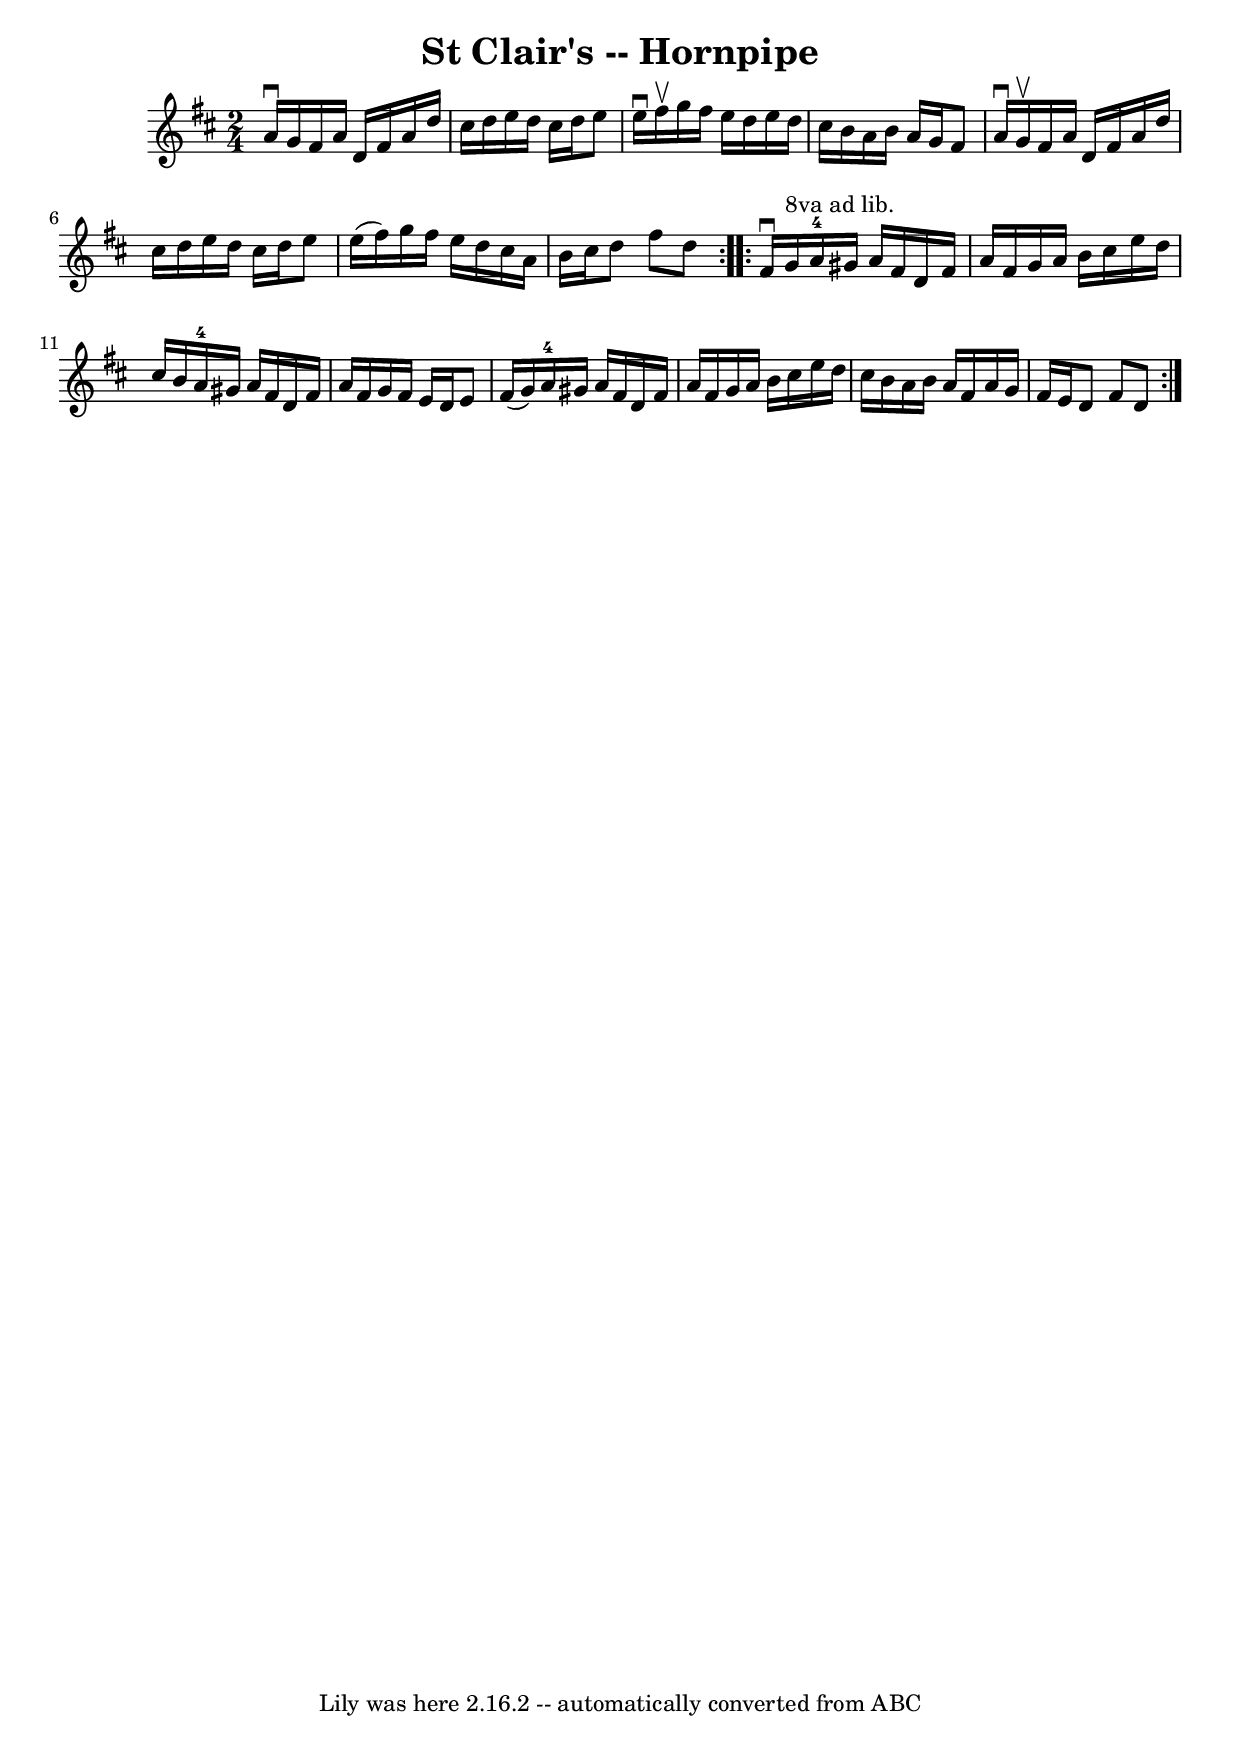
\version "2.16.2"
\include "Mammoth.ily"
\header {
  %% book = "Cole's 1000 Fiddle Tunes"
 crossRefNumber = "1"
 footnotes = ""
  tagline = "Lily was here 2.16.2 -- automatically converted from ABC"
  title = "St Clair's -- Hornpipe"

}
voicedefault =  {



  \repeat volta 2 {

    \time 2/4 
    \key d \major a'16^\downbow g'16   |
 fs'16 a'16 d'16 fs'16 a'16 d''16 cs''16 d''16   |
 e''16 d''16 cs''16 d''16 e''8 e''16^\downbow fs''16^\upbow  |
 g''16 fs''16 e''16 d''16 e''16 d''16 cs''16 b'16    |
 a'16 b'16 a'16 g'16 fs'8 a'16^\downbow g'16^\upbow |
 fs'16 a'16 d'16 fs'16 a'16 d''16 cs''16 d''16   |
 e''16 d''16 cs''16 d''16 e''8 e''16 (fs''16)  |
 g''16 fs''16 e''16 d''16 cs''16 a'16 b'16 cs''16   |
 d''8 fs''8 d''8  
  }     

  \repeat volta 2 { fs'16^\downbow g'16^"8va ad lib."  |
 a'16-4 gs'16 a'16 fs'16 d'16 fs'16 a'16 fs'16   |
 g'16 a'16 b'16 cs''16 e''16 d''16 cs''16 b'16   |
 a'16-4 gs'16 a'16 fs'16 d'16 fs'16 a'16 fs'16    |
 g'16 fs'16 e'16 d'16 e'8 fs'16 (g'16)  |
 a'16-4 gs'16 a'16 fs'16 d'16 fs'16 a'16 fs'16   |
 g'16 a'16 b'16 cs''16 e''16 d''16 cs''16 b'16   |
 a'16 b'16 a'16 fs'16 a'16 g'16 fs'16 e'16   |
 d'8 fs'8 d'8  
  }   

}

\score{
  <<

    \context Staff="default"
    {
      \voicedefault 
      
    }

  >>
  \layout {
    
  }
  \midi {
  }

}
